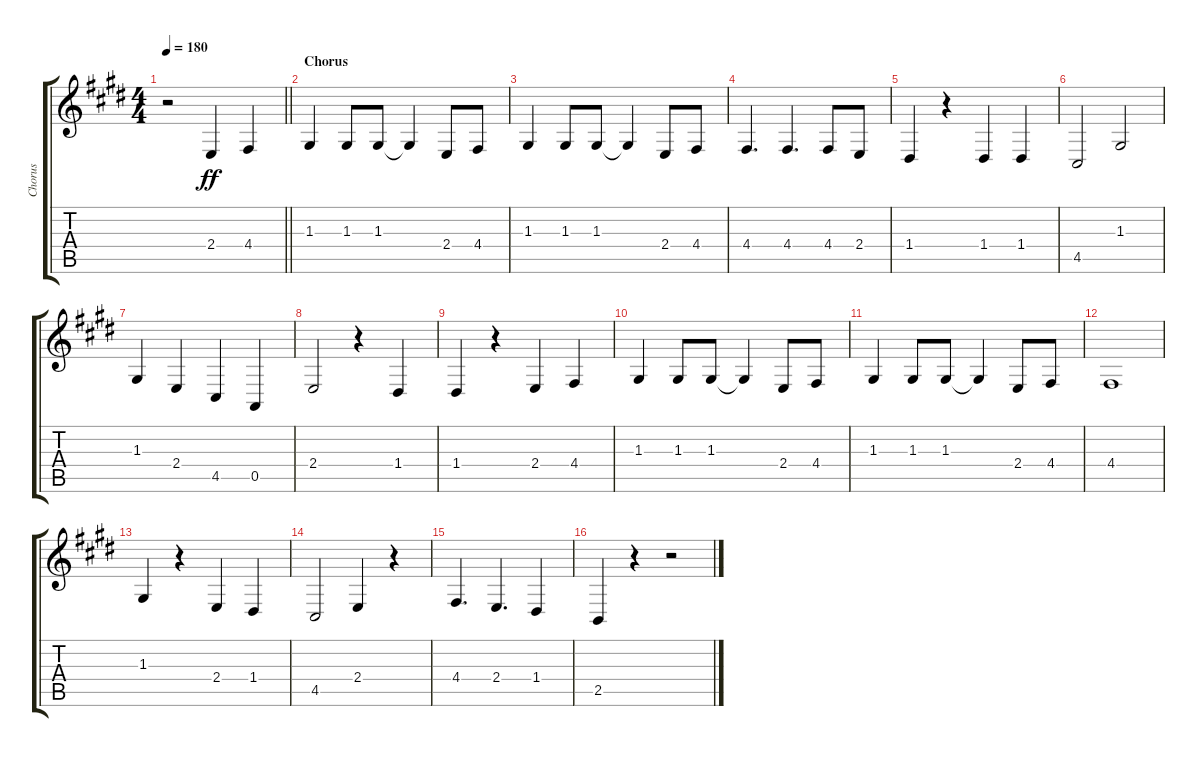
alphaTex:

\track ("Chorus" "Chorus") {instrument altosax}
\staff {score tabs}
\tuning (E4 B3 G3 D3 A2 E2) {hide}
\ts (4 4)
\tempo 180
\clef g2
\barLineRight lightlight
\ks e
r.2{dy ff} 2.4.4 4.4.4 |
\section ("" "Chorus")
1.3.4 1.3.8 1.3.8 1.3{t}.4 2.4.8 4.4.8 |
1.3.4 1.3.8 1.3.8 1.3{t}.4 2.4.8 4.4.8 |
4.4.4{d} 4.4.4{d} 4.4.8 2.4.8 |
1.4.4 r.4 1.4.4 1.4.4 |
4.5.2 1.3.2 |
1.3.4 2.4.4 4.5.4 0.5.4 |
2.4.2 r.4 1.4.4 |
1.4.4 r.4 2.4.4 4.4.4 |
1.3.4 1.3.8 1.3.8 1.3{t}.4 2.4.8 4.4.8 |
1.3.4 1.3.8 1.3.8 1.3{t}.4 2.4.8 4.4.8 |
4.4.1 |
1.3.4 r.4 2.4.4 1.4.4 |
4.5.2 2.4.4 r.4 |
4.4.4{d} 2.4.4{d} 1.4.4 |
2.5.4 r.4 r.2
